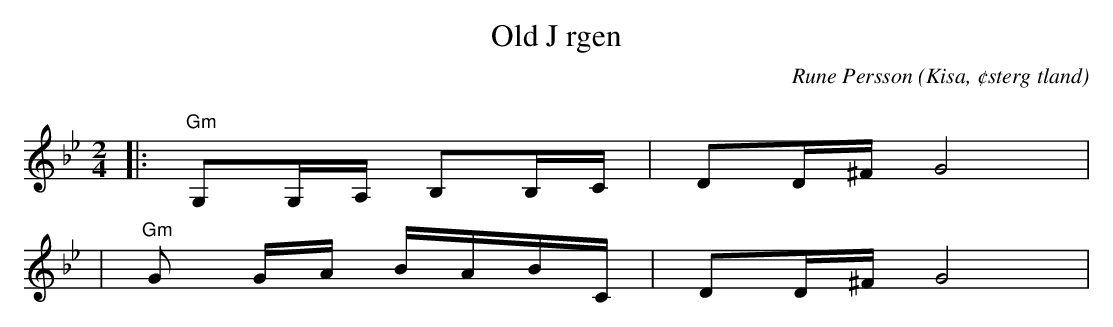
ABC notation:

X:1
T:Old J rgen
C:Rune Persson
O:Kisa, ¢sterg tland
Q:60
M:2/4
L:1/8
K:Gm
|:"Gm"G,G,/A,/ B,B,/C/|DD/^F/ G4|
|"Gm"G G/A/ B/A/B/C/|DD/^F/ G4|
